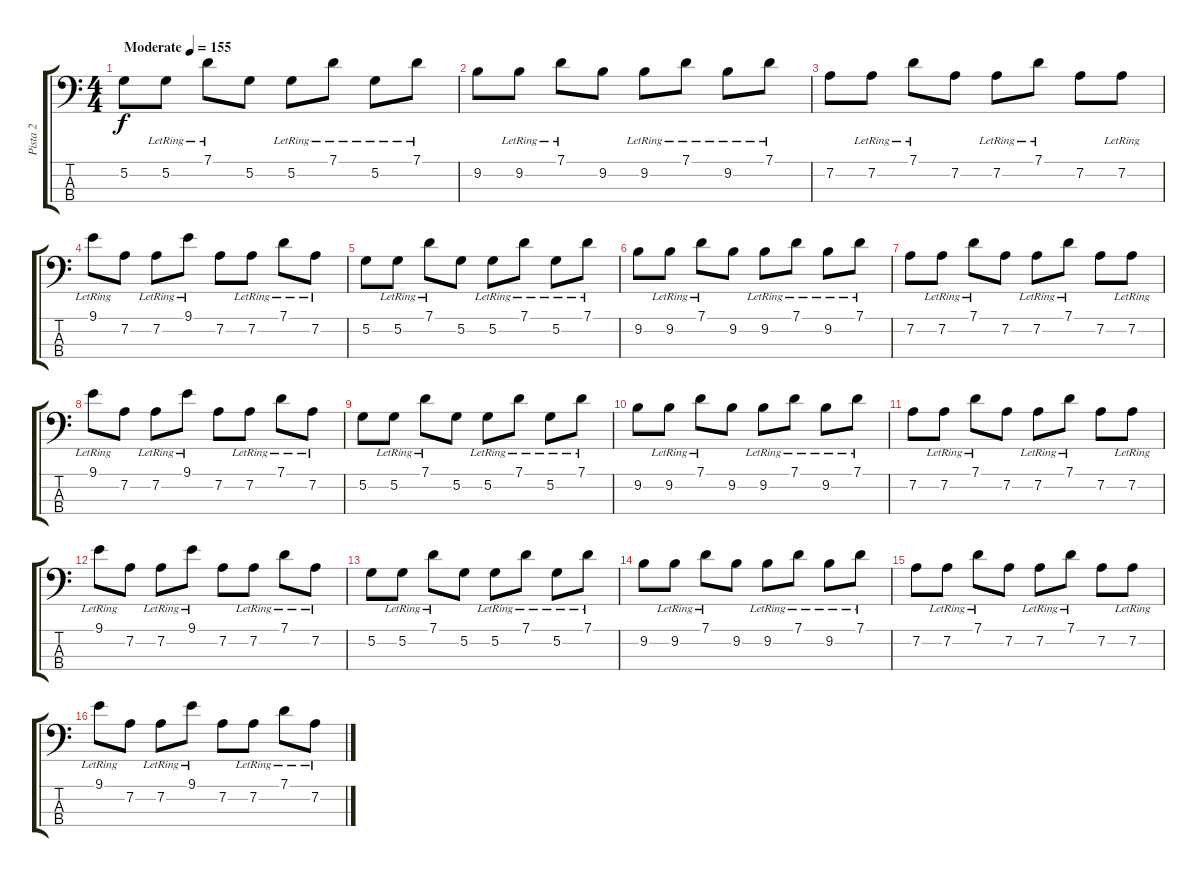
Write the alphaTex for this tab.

\track ("Pista 2" "Pista 2") {instrument electricbassfinger}
\staff {score tabs}
\tuning (G2 D2 A1 E1) {hide}
\ts (4 4)
\tempo (155 "Moderate")
\clef f4
\ks c
5.2.8{dy f instrument electricbassfinger} 5.2{lr}.8 7.1{lr}.8 5.2.8 5.2{lr}.8 7.1{lr}.8 5.2{lr}.8 7.1{lr}.8 |
9.2.8 9.2{lr}.8 7.1{lr}.8 9.2.8 9.2{lr}.8 7.1{lr}.8 9.2{lr}.8 7.1{lr}.8 |
7.2.8 7.2{lr}.8 7.1{lr}.8 7.2.8 7.2{lr}.8 7.1{lr}.8 7.2.8 7.2{lr}.8 |
9.1{lr}.8 7.2.8 7.2{lr}.8 9.1{lr}.8 7.2.8 7.2{lr}.8 7.1{lr}.8 7.2{lr}.8 |
5.2.8 5.2{lr}.8 7.1{lr}.8 5.2.8 5.2{lr}.8 7.1{lr}.8 5.2{lr}.8 7.1{lr}.8 |
9.2.8 9.2{lr}.8 7.1{lr}.8 9.2.8 9.2{lr}.8 7.1{lr}.8 9.2{lr}.8 7.1{lr}.8 |
7.2.8 7.2{lr}.8 7.1{lr}.8 7.2.8 7.2{lr}.8 7.1{lr}.8 7.2.8 7.2{lr}.8 |
9.1{lr}.8 7.2.8 7.2{lr}.8 9.1{lr}.8 7.2.8 7.2{lr}.8 7.1{lr}.8 7.2{lr}.8 |
5.2.8 5.2{lr}.8 7.1{lr}.8 5.2.8 5.2{lr}.8 7.1{lr}.8 5.2{lr}.8 7.1{lr}.8 |
9.2.8 9.2{lr}.8 7.1{lr}.8 9.2.8 9.2{lr}.8 7.1{lr}.8 9.2{lr}.8 7.1{lr}.8 |
7.2.8 7.2{lr}.8 7.1{lr}.8 7.2.8 7.2{lr}.8 7.1{lr}.8 7.2.8 7.2{lr}.8 |
9.1{lr}.8 7.2.8 7.2{lr}.8 9.1{lr}.8 7.2.8 7.2{lr}.8 7.1{lr}.8 7.2{lr}.8 |
5.2.8 5.2{lr}.8 7.1{lr}.8 5.2.8 5.2{lr}.8 7.1{lr}.8 5.2{lr}.8 7.1{lr}.8 |
9.2.8 9.2{lr}.8 7.1{lr}.8 9.2.8 9.2{lr}.8 7.1{lr}.8 9.2{lr}.8 7.1{lr}.8 |
7.2.8 7.2{lr}.8 7.1{lr}.8 7.2.8 7.2{lr}.8 7.1{lr}.8 7.2.8 7.2{lr}.8 |
9.1{lr}.8 7.2.8 7.2{lr}.8 9.1{lr}.8 7.2.8 7.2{lr}.8 7.1{lr}.8 7.2{lr}.8
